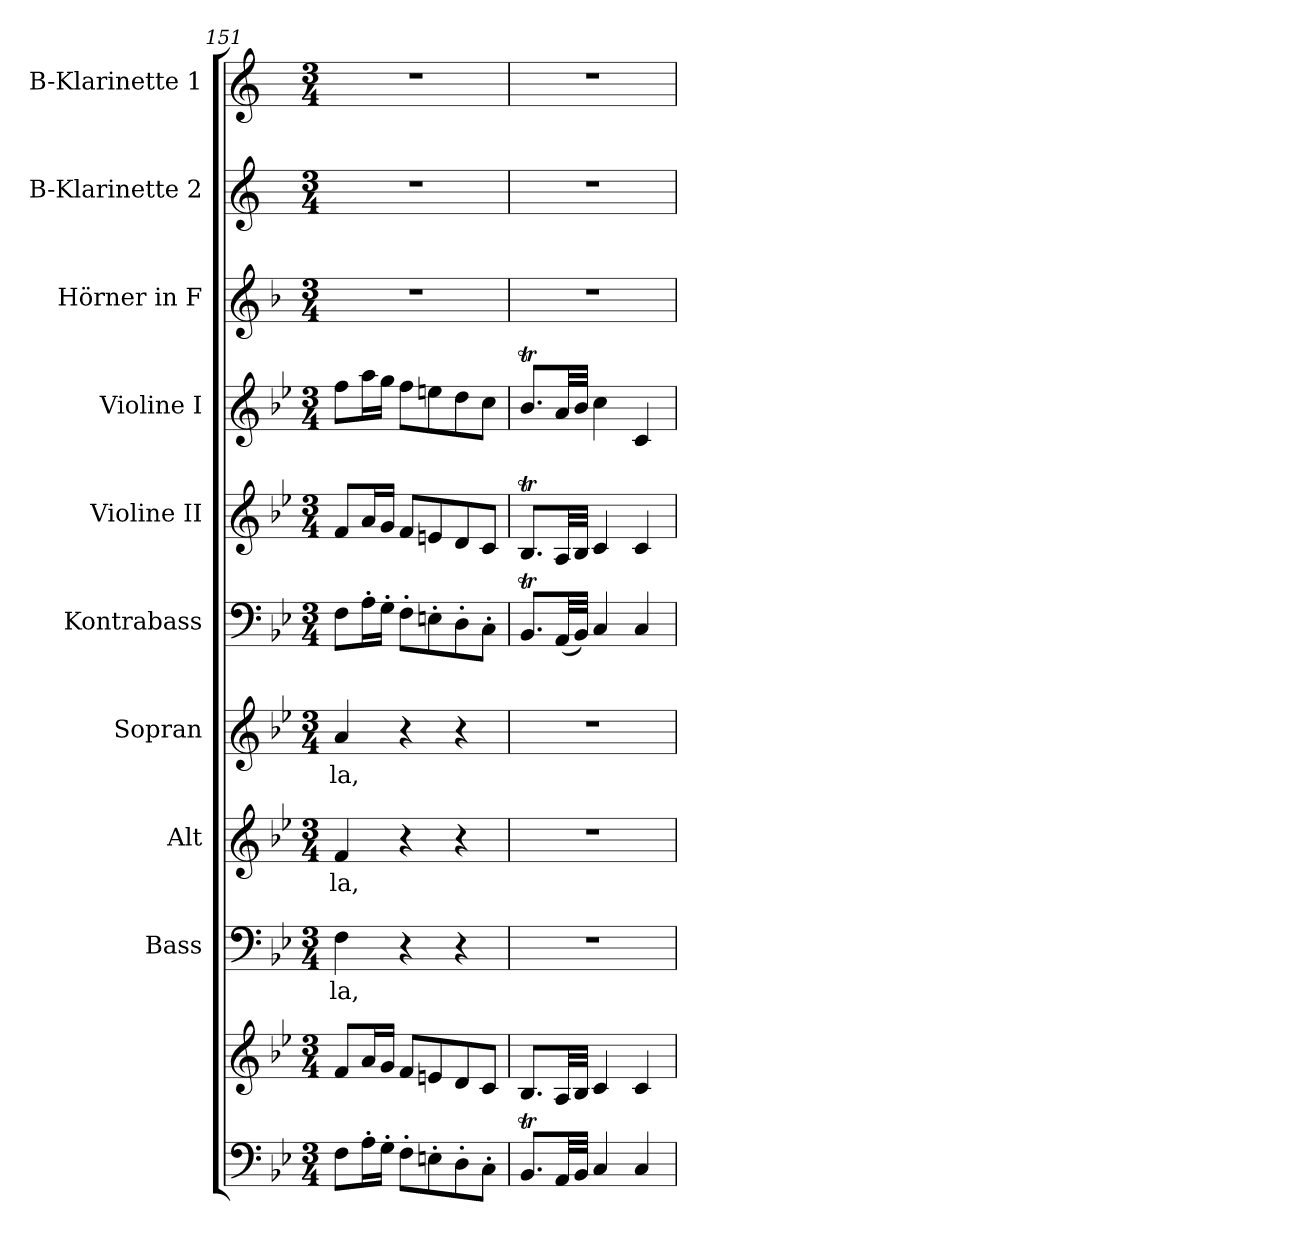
**kern	**kern	**kern	**text	**kern	**text	**kern	**text	**kern	**kern	**kern	**kern	**kern	**kern
*part10	*part10	*part9	*part9	*part8	*part8	*part7	*part7	*part6	*part5	*part4	*part3	*part2	*part1
*staff11	*staff10	*staff9	*staff9	*staff8	*staff8	*staff7	*staff7	*staff6	*staff5	*staff4	*staff3	*staff2	*staff1
*	*	*I"Bass	*	*I"Alt	*	*I"Sopran	*	*I"Kontrabass	*I"Violine II	*I"Violine I	*I"Hörner in F	*I"B-Klarinette 2	*I"B-Klarinette 1
*	*	*I'B.	*	*I'A.	*	*I'S.	*	*I'Kb.	*I'Vl. II	*I'Vl. I	*	*I'B Kl. 2	*I'B Kl. 1
*clefF4	*clefG2	*clefF4	*	*clefG2	*	*clefG2	*	*clefF4	*clefG2	*clefG2	*clefG2	*clefG2	*clefG2
*	*	*	*	*	*	*	*	*ITrd7c12	*	*	*ITrd4c7	*ITrd1c2	*ITrd1c2
*k[b-e-]	*k[b-e-]	*k[b-e-]	*	*k[b-e-]	*	*k[b-e-]	*	*k[b-e-]	*k[b-e-]	*k[b-e-]	*k[b-e-]	*k[b-e-]	*k[b-e-]
*B-:	*B-:	*B-:	*	*B-:	*	*B-:	*	*B-:	*B-:	*B-:	*B-:	*B-:	*B-:
*M3/4	*M3/4	*M3/4	*	*M3/4	*	*M3/4	*	*M3/4	*M3/4	*M3/4	*M3/4	*M3/4	*M3/4
=151	=151	=151	=151	=151	=151	=151	=151	=151	=151	=151	=151	=151	=151
!	!	!	!LO:LY:b	!	!LO:LY:b	!	!LO:LY:b	!	!	!	!	!	!
8F\L	8f/L	4F\	-la,	4f/	-la,	4a/	-la,	8FF\L	8f/L	8ff\L	2.r	2.r	2.r
16A'>\L	16a/L	.	.	.	.	.	.	16AA'>\L	16a/L	16aa\L	.	.	.
16G'>\JJ	16g/JJ	.	.	.	.	.	.	16GG'>\JJ	16g/JJ	16gg\JJ	.	.	.
8F'>\L	8f/L	4r	.	4r	.	4r	.	8FF'>\L	8f/L	8ff\L	.	.	.
8En'>\	8en/	.	.	.	.	.	.	8EEn'>\	8en/	8een\	.	.	.
8D'>\	8d/	4r	.	4r	.	4r	.	8DD'>\	8d/	8dd\	.	.	.
8C'>\J	8c/J	.	.	.	.	.	.	8CC'>\J	8c/J	8cc\J	.	.	.
=152	=152	=152	=152	=152	=152	=152	=152	=152	=152	=152	=152	=152	=152
8.BB-T/L	8.B-/L	2.r	.	2.r	.	2.r	.	8.BBB-T/L	8.B-T/L	8.b-T/L	2.r	2.r	2.r
32AA/LL	32A/LL	.	.	.	.	.	.	(<32AAA/LL	32A/LL	32a/LL	.	.	.
32BB-/JJJ	32B-/JJJ	.	.	.	.	.	.	32BBB-/JJJ)	32B-/JJJ	32b-/JJJ	.	.	.
4C/	4c/	.	.	.	.	.	.	4CC/	4c/	4cc\	.	.	.
4C/	4c/	.	.	.	.	.	.	4CC/	4c/	4c/	.	.	.
=	=	=	=	=	=	=	=	=	=	=	=	=	=
*-	*-	*-	*-	*-	*-	*-	*-	*-	*-	*-	*-	*-	*-
